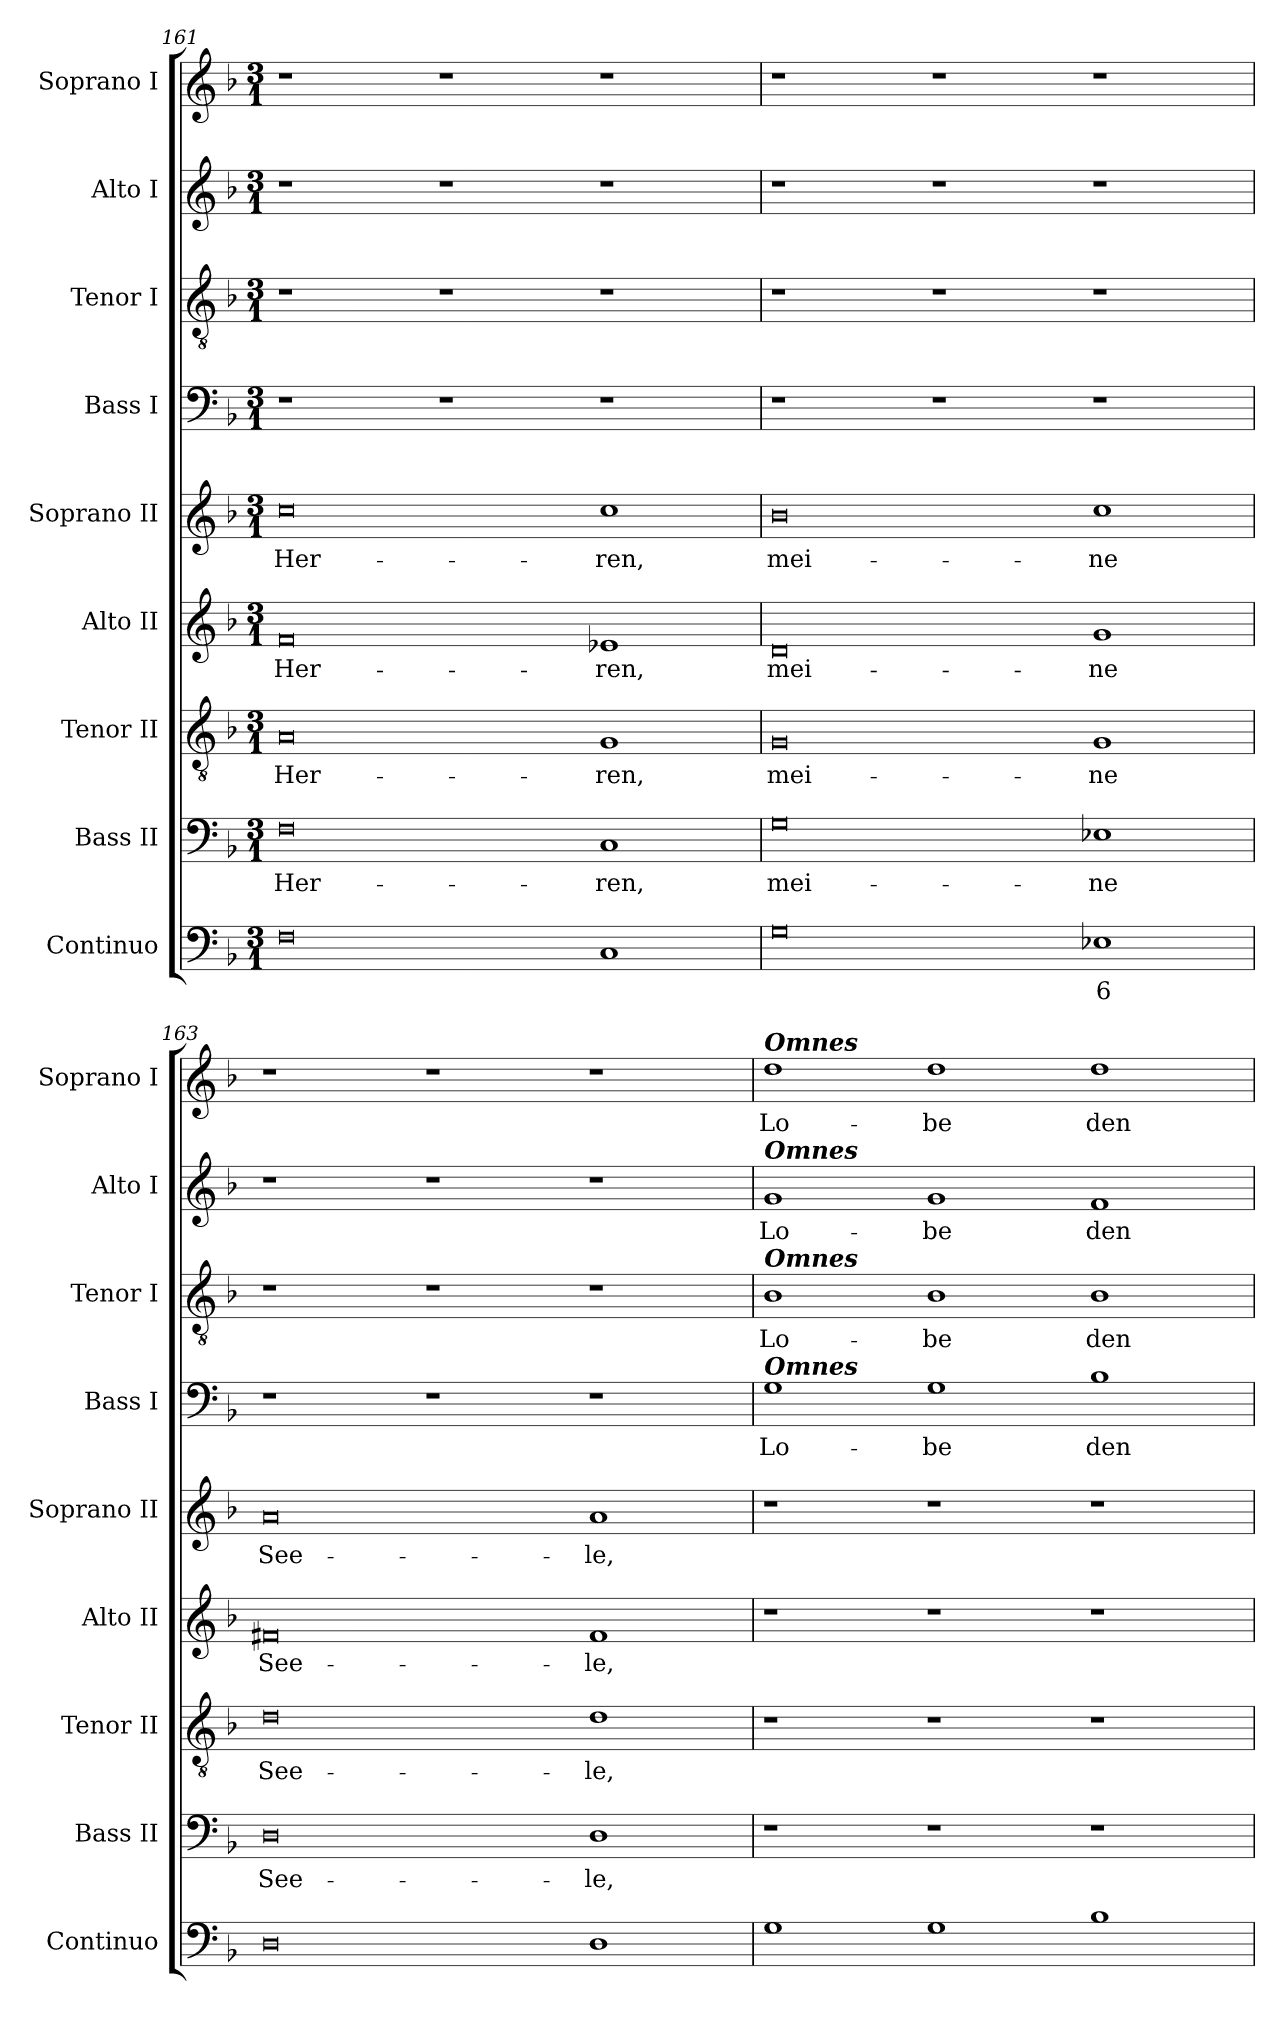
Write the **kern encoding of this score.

**kern	**text	**kern	**text	**kern	**text	**kern	**text	**kern	**text	**kern	**text	**kern	**text	**kern	**text	**kern	**text
*part9	*part9	*part8	*part8	*part7	*part7	*part6	*part6	*part5	*part5	*part4	*part4	*part3	*part3	*part2	*part2	*part1	*part1
*staff9	*staff9	*staff8	*staff8	*staff7	*staff7	*staff6	*staff6	*staff5	*staff5	*staff4	*staff4	*staff3	*staff3	*staff2	*staff2	*staff1	*staff1
*I"Continuo	*	*I"Bass II	*	*I"Tenor II	*	*I"Alto II	*	*I"Soprano II	*	*I"Bass I	*	*I"Tenor I	*	*I"Alto I	*	*I"Soprano I	*
*I'Continuo	*	*I'Bass II	*	*I'Tenor II	*	*I'Alto II	*	*I'Soprano II	*	*I'Bass I	*	*I'Tenor I	*	*I'Alto I	*	*I'Soprano I	*
*clefF4	*	*clefF4	*	*clefGv2	*	*clefG2	*	*clefG2	*	*clefF4	*	*clefGv2	*	*clefG2	*	*clefG2	*
*k[b-]	*	*k[b-]	*	*k[b-]	*	*k[b-]	*	*k[b-]	*	*k[b-]	*	*k[b-]	*	*k[b-]	*	*k[b-]	*
*F:	*	*F:	*	*F:	*	*F:	*	*F:	*	*F:	*	*F:	*	*F:	*	*F:	*
*M3/1	*	*M3/1	*	*M3/1	*	*M3/1	*	*M3/1	*	*M3/1	*	*M3/1	*	*M3/1	*	*M3/1	*
=161	=161	=161	=161	=161	=161	=161	=161	=161	=161	=161	=161	=161	=161	=161	=161	=161	=161
!	!	!	!LO:LY:b	!	!LO:LY:b	!	!LO:LY:b	!	!LO:LY:b	!	!	!	!	!	!	!	!
0F	.	0F	Her-	0A	Her-	0f	Her-	0cc	Her-	1r	.	1r	.	1r	.	1r	.
.	.	.	.	.	.	.	.	.	.	1r	.	1r	.	1r	.	1r	.
!	!	!	!LO:LY:b	!	!LO:LY:b	!	!LO:LY:b	!	!LO:LY:b	!	!	!	!	!	!	!	!
1C	.	1C	-ren,	1G	-ren,	1e-X	-ren,	1cc	-ren,	1r	.	1r	.	1r	.	1r	.
=162	=162	=162	=162	=162	=162	=162	=162	=162	=162	=162	=162	=162	=162	=162	=162	=162	=162
!	!	!	!LO:LY:b	!	!LO:LY:b	!	!LO:LY:b	!	!LO:LY:b	!	!	!	!	!	!	!	!
0G	.	0G	mei-	0G	mei-	0d	mei-	0b-	mei-	1r	.	1r	.	1r	.	1r	.
.	.	.	.	.	.	.	.	.	.	1r	.	1r	.	1r	.	1r	.
!	!LO:LY:b	!	!LO:LY:b	!	!LO:LY:b	!	!LO:LY:b	!	!LO:LY:b	!	!	!	!	!	!	!	!
1E-X	6	1E-X	-ne	1G	-ne	1g	-ne	1cc	-ne	1r	.	1r	.	1r	.	1r	.
=163	=163	=163	=163	=163	=163	=163	=163	=163	=163	=163	=163	=163	=163	=163	=163	=163	=163
!	!	!	!LO:LY:b	!	!LO:LY:b	!	!LO:LY:b	!	!LO:LY:b	!	!	!	!	!	!	!	!
0D	.	0D	See-	0d	See-	0f#X	See-	0a	See-	1r	.	1r	.	1r	.	1r	.
.	.	.	.	.	.	.	.	.	.	1r	.	1r	.	1r	.	1r	.
!	!	!	!LO:LY:b	!	!LO:LY:b	!	!LO:LY:b	!	!LO:LY:b	!	!	!	!	!	!	!	!
1D	.	1D	-le,	1d	-le,	1f#	-le,	1a	-le,	1r	.	1r	.	1r	.	1r	.
=164	=164	=164	=164	=164	=164	=164	=164	=164	=164	=164	=164	=164	=164	=164	=164	=164	=164
!	!	!	!	!	!	!	!	!	!	!	!	!	!	!	!	!LO:TX:a:Bi:t=Omnes	!
!	!	!	!	!	!	!	!	!	!	!	!	!	!	!LO:TX:a:Bi:t=Omnes	!	!	!
!	!	!	!	!	!	!	!	!	!	!	!	!LO:TX:a:Bi:t=Omnes	!	!	!	!	!
!	!	!	!	!	!	!	!	!	!	!LO:TX:a:Bi:t=Omnes	!	!	!	!	!	!	!
!	!	!	!	!	!	!	!	!	!	!	!LO:LY:b	!	!LO:LY:b	!	!LO:LY:b	!	!LO:LY:b
1G	.	1r	.	1r	.	1r	.	1r	.	1G	Lo-	1B-	Lo-	1g	Lo-	1dd	Lo-
!	!	!	!	!	!	!	!	!	!	!	!LO:LY:b	!	!LO:LY:b	!	!LO:LY:b	!	!LO:LY:b
1G	.	1r	.	1r	.	1r	.	1r	.	1G	-be	1B-	-be	1g	-be	1dd	-be
!	!	!	!	!	!	!	!	!	!	!	!LO:LY:b	!	!LO:LY:b	!	!LO:LY:b	!	!LO:LY:b
1B-	.	1r	.	1r	.	1r	.	1r	.	1B-	den	1B-	den	1f	den	1dd	den
=	=	=	=	=	=	=	=	=	=	=	=	=	=	=	=	=	=
*-	*-	*-	*-	*-	*-	*-	*-	*-	*-	*-	*-	*-	*-	*-	*-	*-	*-
